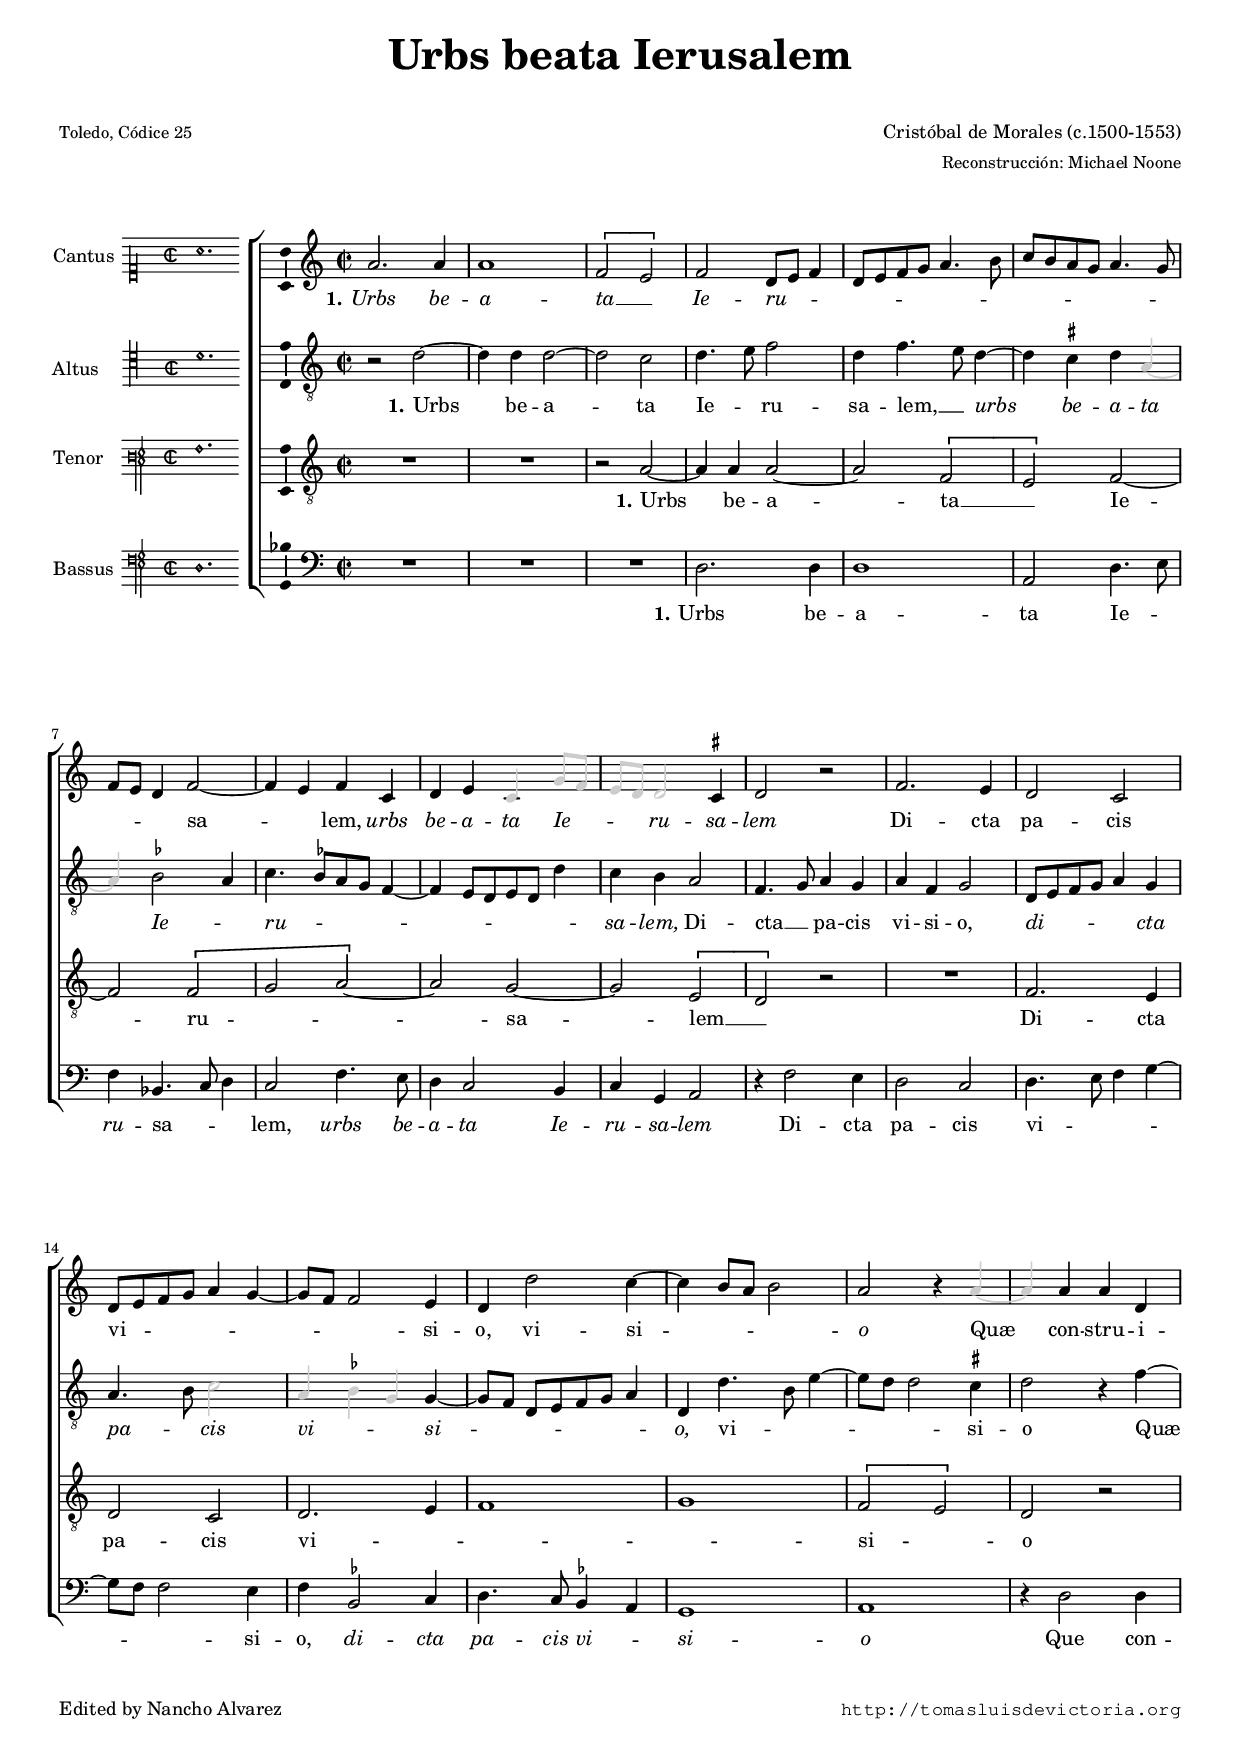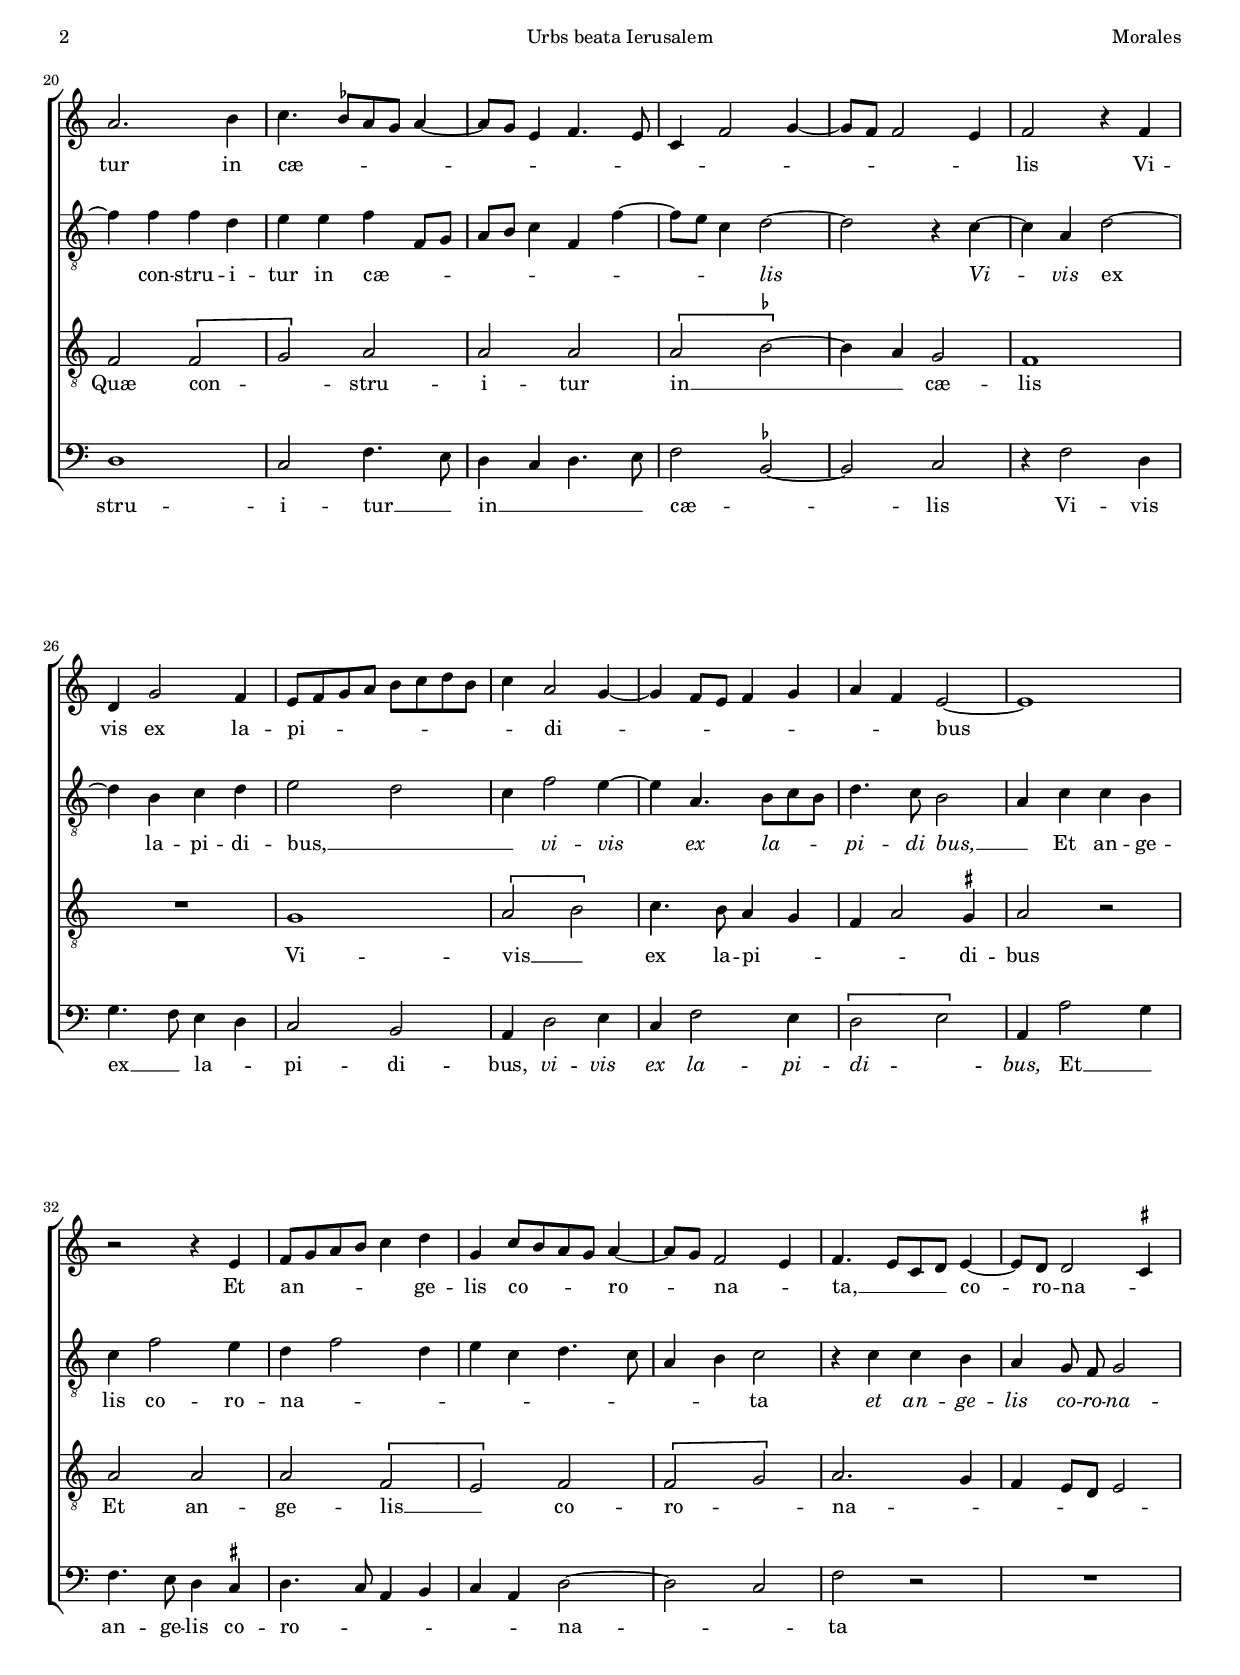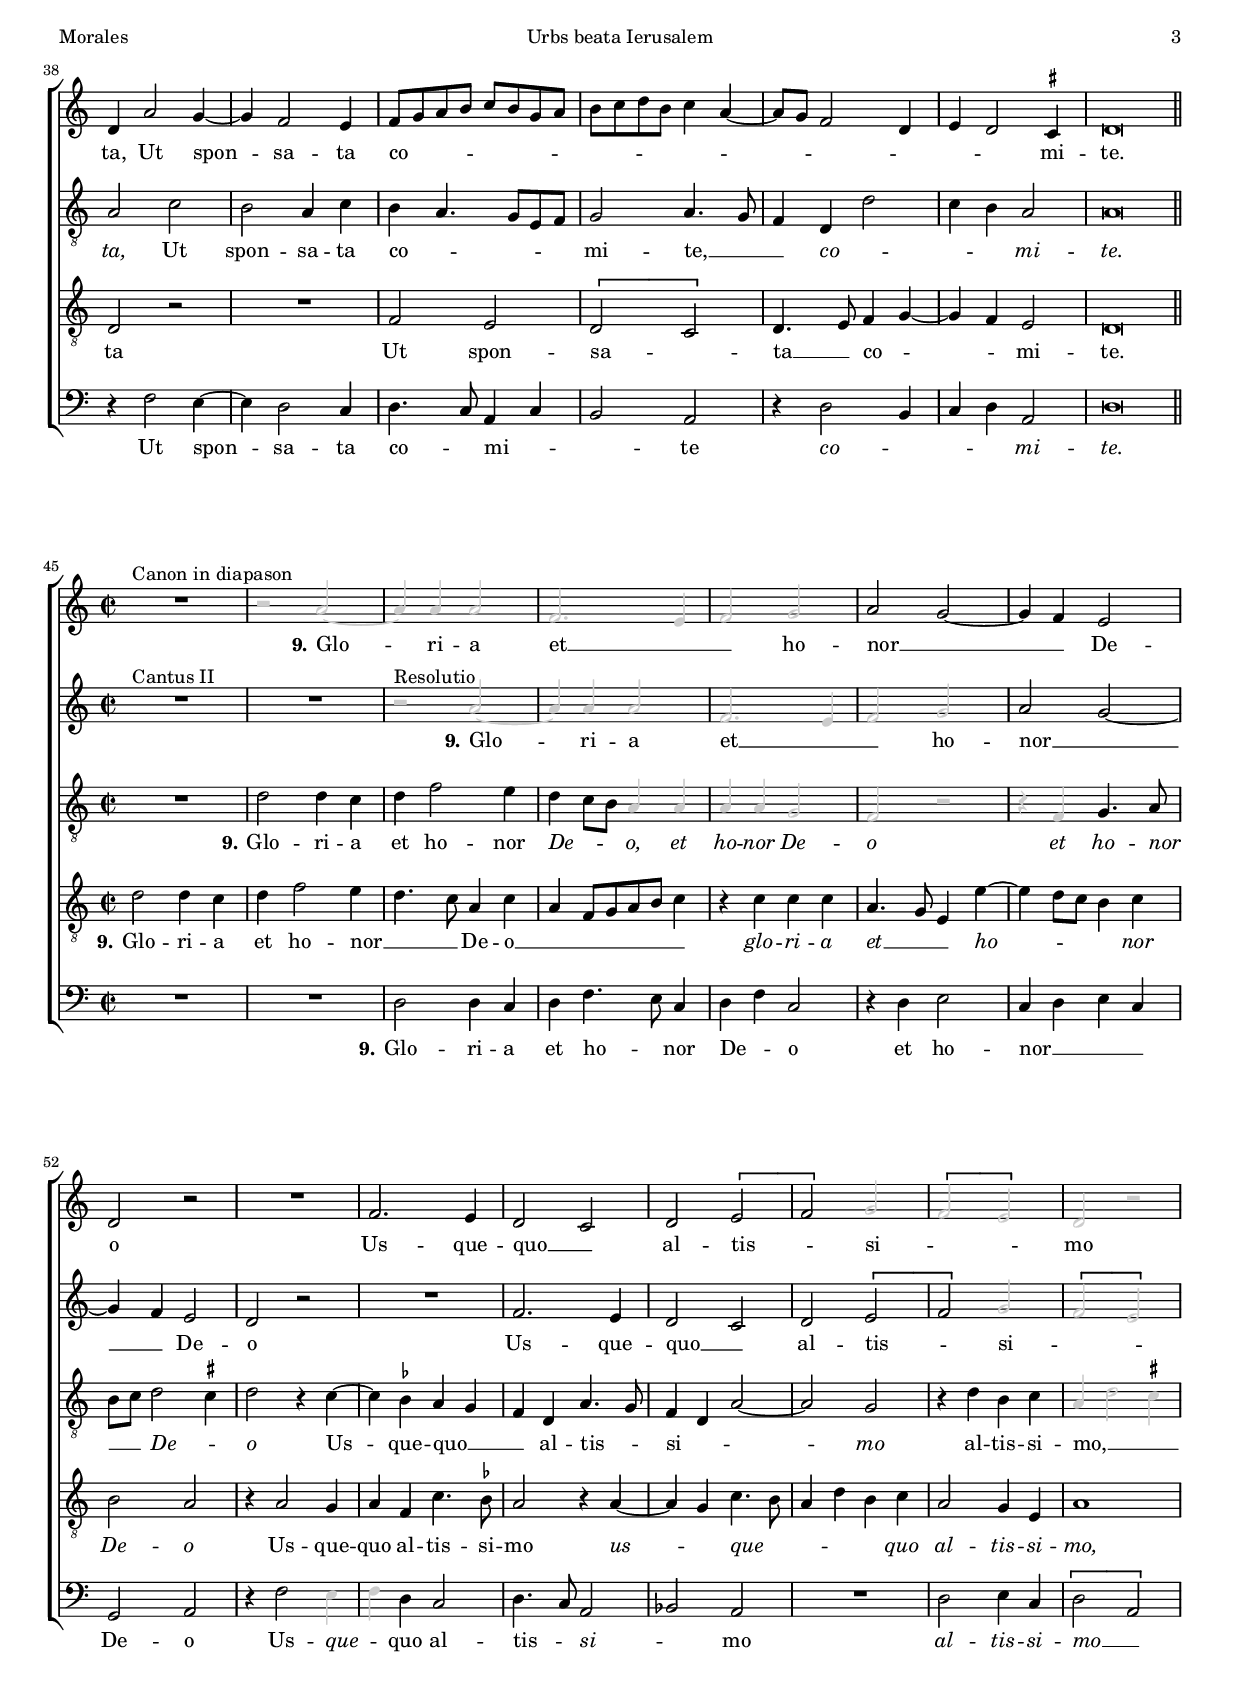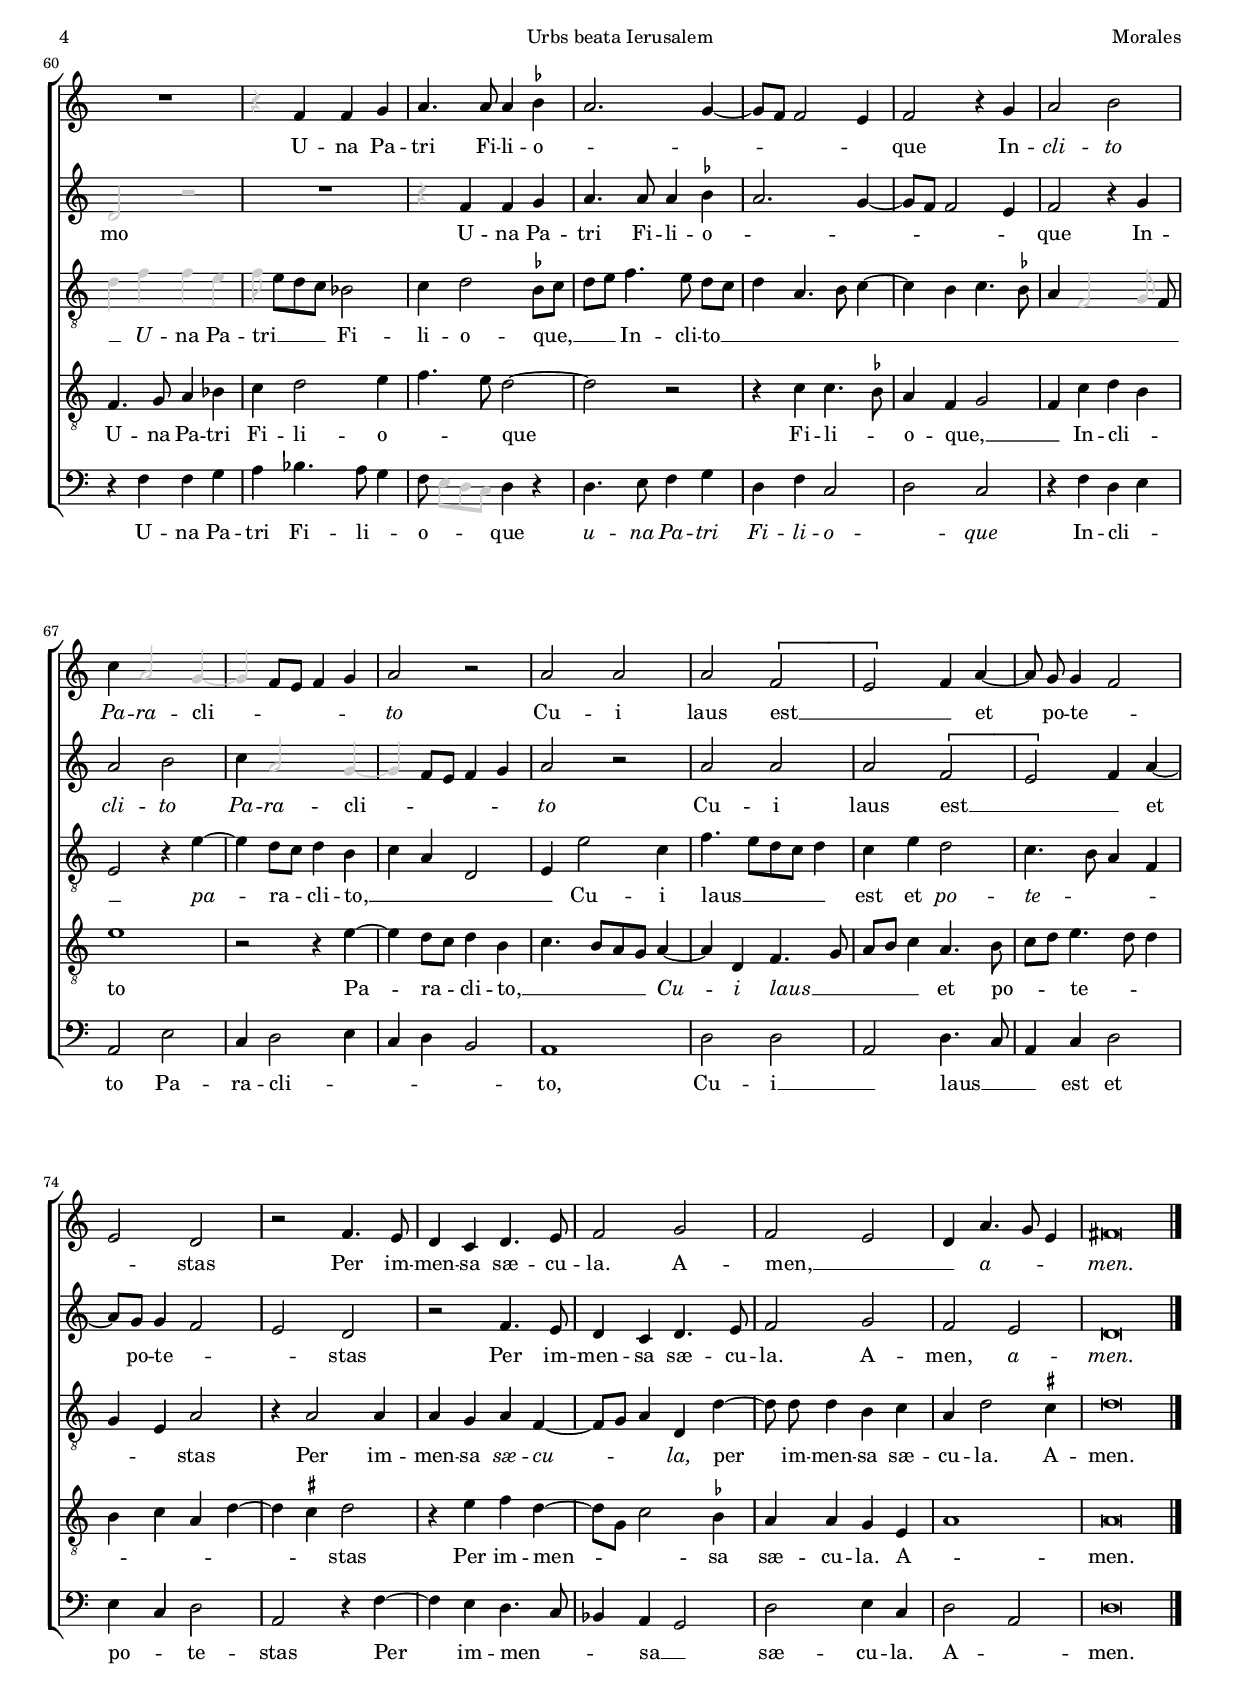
\version "2.22.0"

#(set-default-paper-size "a4")
#(set-global-staff-size 16.3)
#(ly:set-option 'point-and-click #f)
%mobile -s15.0 -i3.2 -gira

mtempo={\tempo 4 = 100}
mtempob={\tempo 4 = 50}

colorclaro=#(rgb-color .8 .8 .8)
coloroscuro=#(rgb-color 0 0 0)

mnon={
\override NoteHead.color = \colorclaro
\override Stem.color = \colorclaro
\override Beam.color = \colorclaro
\override Flag.color = \colorclaro
\override Dots.color = \colorclaro
\override Tie.color = \colorclaro
\override Rest.color = \colorclaro
}
mnoff={
\override NoteHead.color = \coloroscuro
\override Stem.color = \coloroscuro
\override Beam.color = \coloroscuro
\override Flag.color = \coloroscuro
\override Dots.color = \coloroscuro
\override Tie.color = \coloroscuro
\override Rest.color = \coloroscuro
}

italicas=\override LyricText.font-shape = #'italic
rectas=\override LyricText.font-shape = #'upright
ss=\once \set suggestAccidentals = ##t
incipitwidth = 20

htitle="Urbs beata Ierusalem"
hcomposer="Morales"

\header {
	title=\markup{\fontsize #3 "Urbs beata Ierusalem"}
%	subtitle=""
	subsubtitle=\markup{\column{" " " "}}
	composer=\markup{\right-column{"Cristóbal de Morales (c.1500-1553)" \smaller "Reconstrucción: Michael Noone"}}
        pdfauthor=\composer
	%opus="(-)"
	poet=\markup{\smaller "Toledo, Códice 25"} 
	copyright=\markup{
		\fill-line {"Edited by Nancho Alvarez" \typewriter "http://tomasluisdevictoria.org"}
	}
%	tagline=""
}

% typeset in flight from Bangalore to Delhi
% and finished in hotel Le Meridien

global={\key c \major \time 2/2 \skip 1*44 \bar "||" \break
	\override Score.TimeSignature.break-visibility = #'#(#f #t #t)
                  \time 2/2 \skip 1*36 \bar "|."

}


cantus=\relative c''{
	a2. a4
        a1
        \[f2 e\]
        f2 d8 e f4
        d8 e f g a4. b8
        c b a g a4. g8
        f e d4 f2 ~
        f4 e f c
        d e \mnon c g'8 f
        e8 d d2 \mnoff \ss cis4
        d2 r
        f2. e4
        d2 c
        d8 e f g a4 g ~
        g8 f f2 e4
        d d'2 c4 ~
        c4 b8 a b2
        a r4 \mnon a ~
        a \mnoff a4 a d,
        a'2. b4
        c4. \ss bes8[ a g] a4 ~
        a8 g e4 f4. e8
        c4 f2 g4 ~
        g8 f f2 e4
        f2 r4 f
        d g2 f4
        e8 f g a b c d b
        c4 a2 g4 ~
        g f8 e f4 g
        a4 f e2 ~
        e1
        r2 r4 e
        f8 g a b c4 d
        g, c8[ b a g] a4 ~
        a8 g f2 e4
        f4. e8[ c d] e4 ~
        e8 d d2 \ss cis4
        d4 a'2 g4 ~
        g f2 e4
        f8 g a b c b g a
        b c d b c4 a ~
        a8 g f2 d4
        e4 d2 \ss cis4
        d\breve*1/2
        s4*0^\markup{"Canon in diapason"} % Tiple 2 in diapason
        \mnon
        R1
        r2 a'2 ~
        a4 a a2
        f2. e4
        f2 g \mnoff 
        a g ~
        g4 f e2
        d2 r
        R1
        f2. e4
        d2 c
        d \[e
        f\] \mnon g
        \[f e\]
        d2 r
        R1
        r4 \mnoff f4 f g
        a4. a8 a4 \ss bes
        a2. g4 ~
        g8 f f2 e4
        f2 r4 g
        a2 b
        c4 \mnon a2 g4 ~
        g \mnoff f8 e f4 g
        a2 r
        a2 a
        a \[f
        e\] f4 a ~
        a8 \noBeam g g4 f2
        e2 d
        r2 f4. e8
        d4 c d4. e8
        f2 g
        f e
        d4 a'4. g8 e4
        fis\breve*1/2
}

cantusdos=\relative c''{
	R1*44
        s4*0^\markup{"Cantus II"}
        \mnon 
        R1*2
        s4*0^\markup{"Resolutio"}
        r2 a2 ~
        a4 a a2
        f2. e4
        f2 g \mnoff 
        a g ~
        g4 f e2
        d2 r
        R1
        f2. e4
        d2 c
        d \[e
        f\] \mnon g
        \[f e\]
        d2 r
        R1
        r4 \mnoff f4 f g
        a4. a8 a4 \ss bes
        a2. g4 ~
        g8 f f2 e4
        f2 r4 g
        a2 b
        c4 \mnon a2 g4 ~
        g \mnoff f8 e f4 g
        a2 r
        a2 a
        a \[f
        e\] f4 a ~
        a8 g g4 f2
        e2 d
        r2 f4. e8
        d4 c d4. e8
        f2 g
        f e
        d\breve*1/2
        
}

altus=\relative c'{
	r2 d2 ~
        d4 d d2 ~
        d c
        d4. e8 f2
        d4 f4. e8 d4 ~
        d \ss cis d \mnon a ~
        a \mnoff \ss bes2 a4
        c4. \ss bes8[ a g] f4 ~
        f4 e8[ d e d] d'4
        c4 b a2
        f4. g8 a4 g
        a f g2
        d8 e f g a4 g
        a4. b8 \mnon c2
        a4 \ss bes g \mnoff g4 ~
        g8 f d8[ e f g] a4
        d, d'4. b8 e4 ~
        e8 d d2 \ss cis4
        d2 r4 f ~
        f4 f f d
        e e f f,8 g
        a b c4 f, f' ~
        f8 e c4 d2 ~
        d r4 c ~
        c4 a d2 ~
        d4 b c d
        e2 d
        c4 f2 e4 ~
        e a,4. b8 c b
        d4. c8 b2
        a4 c c b
        c f2 e4
        d f2 d4
        e c d4. c8
        a4 b c2
        r4 c c b
        a g8 \noBeam f g2
        a c
        b a4 c
        b4 a4. g8 e f
        g2 a4. g8
        f4 d d'2
        c4 b a2
        a\breve*1/2
        R1
        d2 d4 c
        d f2 e4
        d4 c8 b \mnon a4 a
        a4 a g2
        f2 r
        r4 f \mnoff g4. a8
        b c d2 \ss cis4
        d2 r4 c4 ~
        c4 \ss bes a g
        f d a'4. g8
        f4 d a'2 ~
        a2 g
        r4 d' b c
        \mnon 
        a4 d2 \ss cis4
        d4 f f e
        f8 \mnoff e[ d c] bes2
        c4 d2 \ss bes8 c
        d e f4. e8 d[ c]
        d4 a4. b8 c4 ~
        c b c4. \ss bes8
        a4 \mnon f2 g8 \noBeam \mnoff f
        e2 r4 e' ~
        e4 d8 c d4 b
        c4 a d,2
        e4 e'2 c4
        f4. e8[ d c] d4
        c e d2
        c4. b8 a4 f
        g4 e a2
        r4 a2 a4
        a g a f ~
        f8 g a4 d, d' ~
        d8 \noBeam d d4 b c
        a4 d2 \ss cis4
        d\breve*1/2
}

tenor=\relative c'{
	R1*2
        r2 a ~
        a4 a a2 ~
        a2 \[f
        e\] f ~
        f \[f 
        g a ~ \]
        a g ~
        g2 \[e
        d\] r
        R1
        f2. e4
        d2 c
        d2. e4
        f1
        g
        \[f2 e\]
        d2 r
        f2 \[f
        g\] a
        a a
        \[a \ss bes ~ \]
        bes4 a g2
        f1
        R1
        g
        \[a2 b\]
        c4. b8 a4 g
        f4 a2 \ss gis4
        a2 r
        a2 a
        a \[f
        e\] f
        \[f2 g\]
        a2. g4
        f4 e8 d e2
        d r
        R1
        f2 e
        \[d c\]
        d4. e8 f4 g ~
        g f e2
        d\breve*1/2
        d'2 d4 c
        d f2 e4
        d4. c8 a4 c
        a f8[ g a b] c4
        r4 c c c
        a4. g8 e4 e' ~
        e d8 c b4 c
        b2 a
        r4 a2 g4
        a4 f c'4. \ss bes8
        a2 r4 a ~
        a g c4. b8
        a4 d b c
        a2 g4 e
        a1
        f4. g8 a4 bes
        c4 d2 e4
        f4. e8 d2 ~
        d2 r
        r4 c c4. \ss bes8
        a4 f g2
        f4 c' d b
        e1
        r2 r4 e ~
        e4 d8 c d4 b
        c4. b8[ a g] a4 ~
        a d, f4. g8
        a b c4 a4. b8
        c d e4. d8 d4
        b c a d ~ 
        d4 \ss cis4 d2
        r4 e f d ~
        d8 g, c2 \ss bes4
        a a g e
        a1
        a\breve*1/2
}

bassus=\relative c{
	R1*3
        d2. d4
        d1
        a2 d4. e8
        f4 bes,4. c8 d4
        c2 f4. e8
        d4 c2 b4
        c4 g a2
        r4 f'2 e4
        d2 c
        d4. e8 f4 g ~
        g8 f f2 e4
        f4 \ss bes,2 c4
        d4. c8 \ss bes4 a
        g1
        a
        r4 d2 d4
        d1
        c2 f4. e8
        d4 c d4. e8
        f2 \ss bes, ~
        bes c
        r4 f2 d4
        g4. f8 e4 d
        c2 b
        a4 d2 e4
        c f2 e4
        \[d2 e\]
        a,4 a'2 g4
        f4. e8 d4 \ss cis
        d4. c8 a4 b
        c4 a d2 ~
        d2 c
        f r
        R1
        r4 f2 e4 ~
        e d2 c4
        d4. c8 a4 c
        b2 a
        r4 d2 b4
        c d a2
        d\breve*1/2
        R1*2
        d2 d4 c
        d f4. e8 c4
        d4 f c2
        r4 d e2
        c4 d e c
        g2 a
        r4 f'2 \mnon e4
        f4 \mnoff d c2
        d4. c8 a2
        bes a
        R1
        d2 e4 c
        \[d2 a\]
        r4 f' f g
        a bes4. a8 g4
        f8 \mnon e[ d c] \mnoff d4 r
        d4. e8 f4 g
        d4 f c2
        d c
        r4 f d e
        a,2 e'
        c4 d2 e4
        c4 d b2
        a1
        d2 d
        a d4. c8
        a4 c d2
        e4 c d2
        a r4 f' ~
        f e d4. c8
        bes4 a g2
        d'2 e4 c
        d2 a
        d\breve*1/2
}

% Michael Noone pone la letra de la estrofa 2 en itálicas
% sobre la letra de la estrofa 1.
% Entiendo que en el original aparece solo la estrofa 1

textocantus=\lyricmode{
\set stanza = "1."
\italicas 
Urbs be -- a -- ta __ _ Ie -- ru -- _ _ \rectas % hieru
_ _ _ _ _ _ _ _ _ _ _ _ _ _ _ sa -- _ lem,
\italicas 
urbs be -- a -- ta Ie -- _ _ _  ru -- sa -- lem
\rectas
Di -- cta pa -- cis vi -- _ _ _ _ _ _ _ si -- o,
vi -- si -- _ _ _ \italicas o \rectas 
Quæ con -- stru -- i -- tur in cæ -- _ _ _ _ _ _ _ _ _ _ _ _ _ _ lis
Vi -- vis ex la -- pi -- _ _ _ _ _ _ _ _ di -- _ _ _ _ _ _ _ bus
Et an -- _ _ _ _ ge -- lis co -- _ _ _ ro -- % coor
_ na -- _ ta, __ _ _ _ 
co -- ro -- na -- _ ta,
Ut spon -- sa -- ta co -- _ _ _ _ _ _ _ _ _ _ _ _ _ _ _ _ _ _ mi -- te.
\set stanza = "9."
Glo -- ri -- a et __ _ _ ho -- nor __ _ _ De -- o % deo
Us -- que -- quo __ _ al -- tis -- _ si -- _ _ mo
U -- na Pa -- tri Fi -- li -- o -- _ _ _ _ _ que
In -- \italicas cli -- to Pa -- ra -- \rectas
cli -- _ _ _ _ \italicas to \rectas % no hay corchete de apertura
Cu -- i laus est __ _ _ et po -- te -- _ _ stas % laus no es diptongo
Per im -- men -- sa sæ -- cu -- la.
A -- men, __ _ _
\italicas 
a -- _ _ men.
}

textocantusdos=\lyricmode{
  \set stanza = "9."
Glo -- ri -- a et __ _ _ ho -- nor __ _ _ De -- o % deo
Us -- que -- quo __ _ al -- tis -- _ si -- _ _ mo
U -- na Pa -- tri Fi -- li -- o -- _ _ _ _ _ que
In -- \italicas cli -- to Pa -- ra -- \rectas
cli -- _ _ _ _ \italicas to \rectas % no hay corchete de apertura
Cu -- i laus est __ _ _ et po -- te -- _ _ stas % laus no es diptongo
Per im -- men -- sa sæ -- cu -- la.
A -- men, \italicas a -- men.
}

textoaltus=\lyricmode{
\set stanza = "1."
Urbs be -- a -- ta Ie -- _ ru -- sa -- lem, __ _
\italicas 
urbs be -- a -- ta Ie -- _ ru -- _ _ _ _ _ _ _ _ _ sa -- lem,
\rectas
Di -- cta __ _ pa -- cis vi -- si -- o,
\italicas 
di -- _ _ _ _ cta pa -- _ cis vi -- _ _ si -- _ _ _ _ _ _ o,
\rectas
vi -- _ _ _ _ si -- o
Quæ con -- stru -- i -- tur in cæ -- _ _ _ _ _ _ _ _ _ 
\italicas lis 
Vi -- vis \rectas 
ex la -- pi -- di -- bus, __ _ _
\italicas 
vi -- vis ex la -- _ _ pi -- di bus, __ _
\rectas
Et an -- ge -- lis co -- ro -- na -- _ _ _ _ _ _ _ _ ta
\italicas 
et an -- ge -- lis co -- ro -- na -- ta, \rectas 
Ut spon -- sa -- ta co -- _ _ _ _ mi -- te, __ _ _  
\italicas co -- _ _ _ mi -- te. \rectas 
\set stanza = "9."
Glo -- ri -- a et ho -- nor
\italicas 
De -- _ _ o,
et ho -- nor De -- o
et ho -- nor __ _ _ De -- _ o \rectas
Us -- que -- quo __ _ _ 
al -- tis -- _ si -- _ _ \italicas mo \rectas
al -- tis -- si -- mo, __ _ _ _ 
\italicas 
U -- \rectas na Pa -- tri __ _ _ _ Fi -- li -- o -- que, __ _ _ _ 
In -- cli -- to __ _ _ _ _ _ _ _ _ _ _ _ _ _ 
\italicas pa -- \rectas ra -- _ cli -- to, __ _ _ _ _ 
Cu -- i laus __ _ _ _ _ est et \italicas po -- te -- _ _ _ _ _ \rectas stas
Per im -- men -- sa \italicas sæ -- cu -- _ _ la, % sa __ _ se -- cu -- la __ _
\rectas per im -- men -- sa sæ -- cu -- la.
A -- men.
}

textotenor=\lyricmode{
\set stanza = "1."
Urbs be -- a -- ta __ _ Ie -- ru -- _ _ sa -- lem __ _
Di -- cta pa -- cis vi -- _ _ _ si -- _ o
Quæ con -- _ stru -- i -- tur in __ _ _ cæ -- lis
Vi -- vis __ _ ex la -- pi -- _ _ _ di -- bus
Et an -- ge -- lis __ _ co -- ro -- _ na -- _ _ _ _ _ ta
Ut spon -- sa -- _ ta __ _ co -- _ _ mi -- te. % ta co
\set stanza = "9."
Glo -- ri -- a et ho -- nor __ _ _ De -- o __ _ _ _ _ _ _ 
\italicas 
glo -- ri -- a et __ _ _ ho -- _ _ _ nor De -- o \rectas 
Us -- que -- quo al -- tis -- si -- mo
\italicas 
us -- _ que -- _ _ _ _ quo al -- tis -- si -- mo,
\rectas
U -- na Pa -- tri Fi -- li -- o -- _ _ que
Fi -- li -- _ o -- que, __ _ _ 
In -- cli -- _ to Pa -- ra -- _ cli -- to, __ _ _ _ _ 
\italicas Cu -- i laus __ _ _ _ _ \rectas 
et po -- _ _ te -- _ _ _ _ _ _ _ stas
Per im -- men -- _ _ sa sæ -- cu -- la.
A -- _ men.
}

textobassus=\lyricmode{
\set stanza = "1."
Urbs be -- a -- ta Ie -- _ \italicas ru -- \rectas sa -- _ _ lem, % ru -- _ 
\italicas 
urbs be -- a -- ta Ie -- ru -- sa -- lem
\rectas
Di -- cta pa -- cis vi -- _ _ _ _ _ si -- o,
\italicas di -- cta pa -- cis vi -- _ si -- o \rectas 
Que con -- stru -- i -- tur __ _ in __ _ _ _ cæ -- _ lis
Vi -- vis ex __ _ la -- _ pi -- di -- bus,
\italicas 
vi -- vis ex la -- pi -- di -- _ bus,
\rectas
Et __ _ an -- ge -- lis co -- ro -- _ _ _ _ _ na -- _ ta
Ut spon -- sa -- ta co -- _ mi -- _ _ te % co -- mi
\italicas 
co -- _ _ _ mi -- te. \rectas 
\set stanza = "9."
Glo -- ri -- a et ho -- _ nor De -- _ o
et ho -- nor __ _ _ _ De -- o
Us -- \italicas que -- _ \rectas quo 
al -- tis -- _ \italicas si -- _ \rectas mo % tis -- si
\italicas al -- tis -- si -- mo __ _ \rectas 
U -- na Pa -- tri Fi -- li -- _ o -- _ _ _ que
\italicas 
u -- na Pa -- tri Fi -- li -- o -- _ que \rectas 
In -- cli -- _ to Pa -- ra -- cli -- _ _ _ _ to,
Cu -- i __ _ laus __ _ _ est et po -- _ te -- stas
Per im -- men -- _ _ sa __ _ sæ -- cu -- la.
A -- _ men.
}


incipitcantus=\markup{
	\score{
		{ 
		\set Staff.instrumentName="Cantus " % Tiple
		\override NoteHead.style = #'neomensural
		\override Staff.TimeSignature.style = #'neomensural
		\cadenzaOn 
		\clef "petrucci-c1"
		\key c \major
		\time 2/2
		a'1.
		} 
	\layout { line-width=\incipitwidth indent = 0 }
	}
}

incipitaltus=\markup{
	\score{
		{ 
		\set Staff.instrumentName="Altus    "
		\override NoteHead.style = #'neomensural 
		\override Staff.TimeSignature.style = #'neomensural
		\cadenzaOn 
		\clef "petrucci-c4"
		\key c \major
		\time 2/2
		d'1.
		} 
	\layout { line-width=\incipitwidth indent = 0 }
	}
}


incipittenor=\markup{
	\score{
		{ 
		\set Staff.instrumentName="Tenor   "
		\override NoteHead.style = #'neomensural 
		\override Staff.TimeSignature.style = #'neomensural
		\cadenzaOn 
		\clef "petrucci-f3"
		\key c \major
		\time 2/2
		a1.
		} 
	\layout { line-width=\incipitwidth indent=0 }
	}
}

incipitbassus=\markup{
	\score{
		{ 
		\set Staff.instrumentName="Bassus "
		\override NoteHead.style = #'neomensural
		\override Staff.TimeSignature.style = #'neomensural
		\cadenzaOn 
		\clef "petrucci-f4"
		\key c \major
		\time 2/2
		d1.
		} 
	\layout { line-width=\incipitwidth indent = 0 }
	}
}


\score {\transpose c' c'{
\new ChoirStaff<<

	\new Staff <<\global
	\new Voice="v1" {
		\set Staff.instrumentName=\incipitcantus
		\clef "treble"
		\cantus }
	\new Lyrics \lyricsto "v1" {\textocantus }
	>>

	\new Staff \with{\remove Ambitus_engraver} <<\global
	\new Voice="v5" {
		\set Staff.instrumentName="Cantus II"
		\clef "treble"
		\cantusdos }
	\new Lyrics \lyricsto "v5" {\textocantusdos }
	>>

	\new Staff <<\global
	\new Voice="v2" {
		\set Staff.instrumentName=\incipitaltus
		\clef "G_8"
		\altus }
	\new Lyrics \lyricsto "v2" {\textoaltus }
	>>
	
	\new Staff <<\global
	\new Voice="v3" {
		\set Staff.instrumentName=\incipittenor
		\clef "G_8"
		\tenor }
	\new Lyrics \lyricsto "v3" {\textotenor }
	>>

	\new Staff <<\global
	\new Voice="v4" {
		\set Staff.instrumentName=\incipitbassus
		\clef "bass"
		\bassus }
	\new Lyrics \lyricsto "v4" {\textobassus }
	>>
	
>>

	} % transpose

\layout{ 
	\context {\Lyrics 
		\override VerticalAxisGroup.staff-affinity = #UP
		\override VerticalAxisGroup.nonstaff-relatedstaff-spacing =
			#'((basic-distance . 0) (minimum-distance . 0) (padding . 1))
		%\override LyricText.font-size = #1.2
		\override LyricHyphen.minimum-distance = #0.5
	}
	\context {\Score 
                tempoHideNote = ##t
		\override BarNumber.padding = #2 
	}
	\context {\Voice 
		%melismaBusyProperties = #'()
		%autoBeaming = ##f
	}
	\context {\Staff 
                \RemoveEmptyStaves
                \override VerticalAxisGroup.remove-first = ##t
		\override VerticalAxisGroup.staff-staff-spacing =
			#'((basic-distance . 10) (minimum-distance . 0) (padding . 1))
		\consists Ambitus_engraver 
		\override LigatureBracket.padding = #1
	}
}

%\midi { \mtempo }

}


\paper{
	evenHeaderMarkup=\markup  \fill-line { \fromproperty #'page:page-number-string \htitle \hcomposer }
	oddHeaderMarkup= \markup  \fill-line { \on-the-fly #not-first-page \hcomposer \on-the-fly #not-first-page \htitle \on-the-fly #not-first-page \fromproperty #'page:page-number-string }
	%system-count=8
	ragged-last-bottom = ##f
	indent=3.4\cm
	system-system-spacing =
	#'((basic-distance . 20) (minimum-distance . 0) (padding . 5))
	top-system-spacing = % header
	#'((basic-distance . 8) (minimum-distance . 0) (padding . 0))
	last-bottom-spacing = % footer
	#'((basic-distance . 12) (minimum-distance . 0) (padding . 0))
	%top-markup-spacing #'basic-distance = 0
	markup-system-spacing.basic-distance = 20

}
